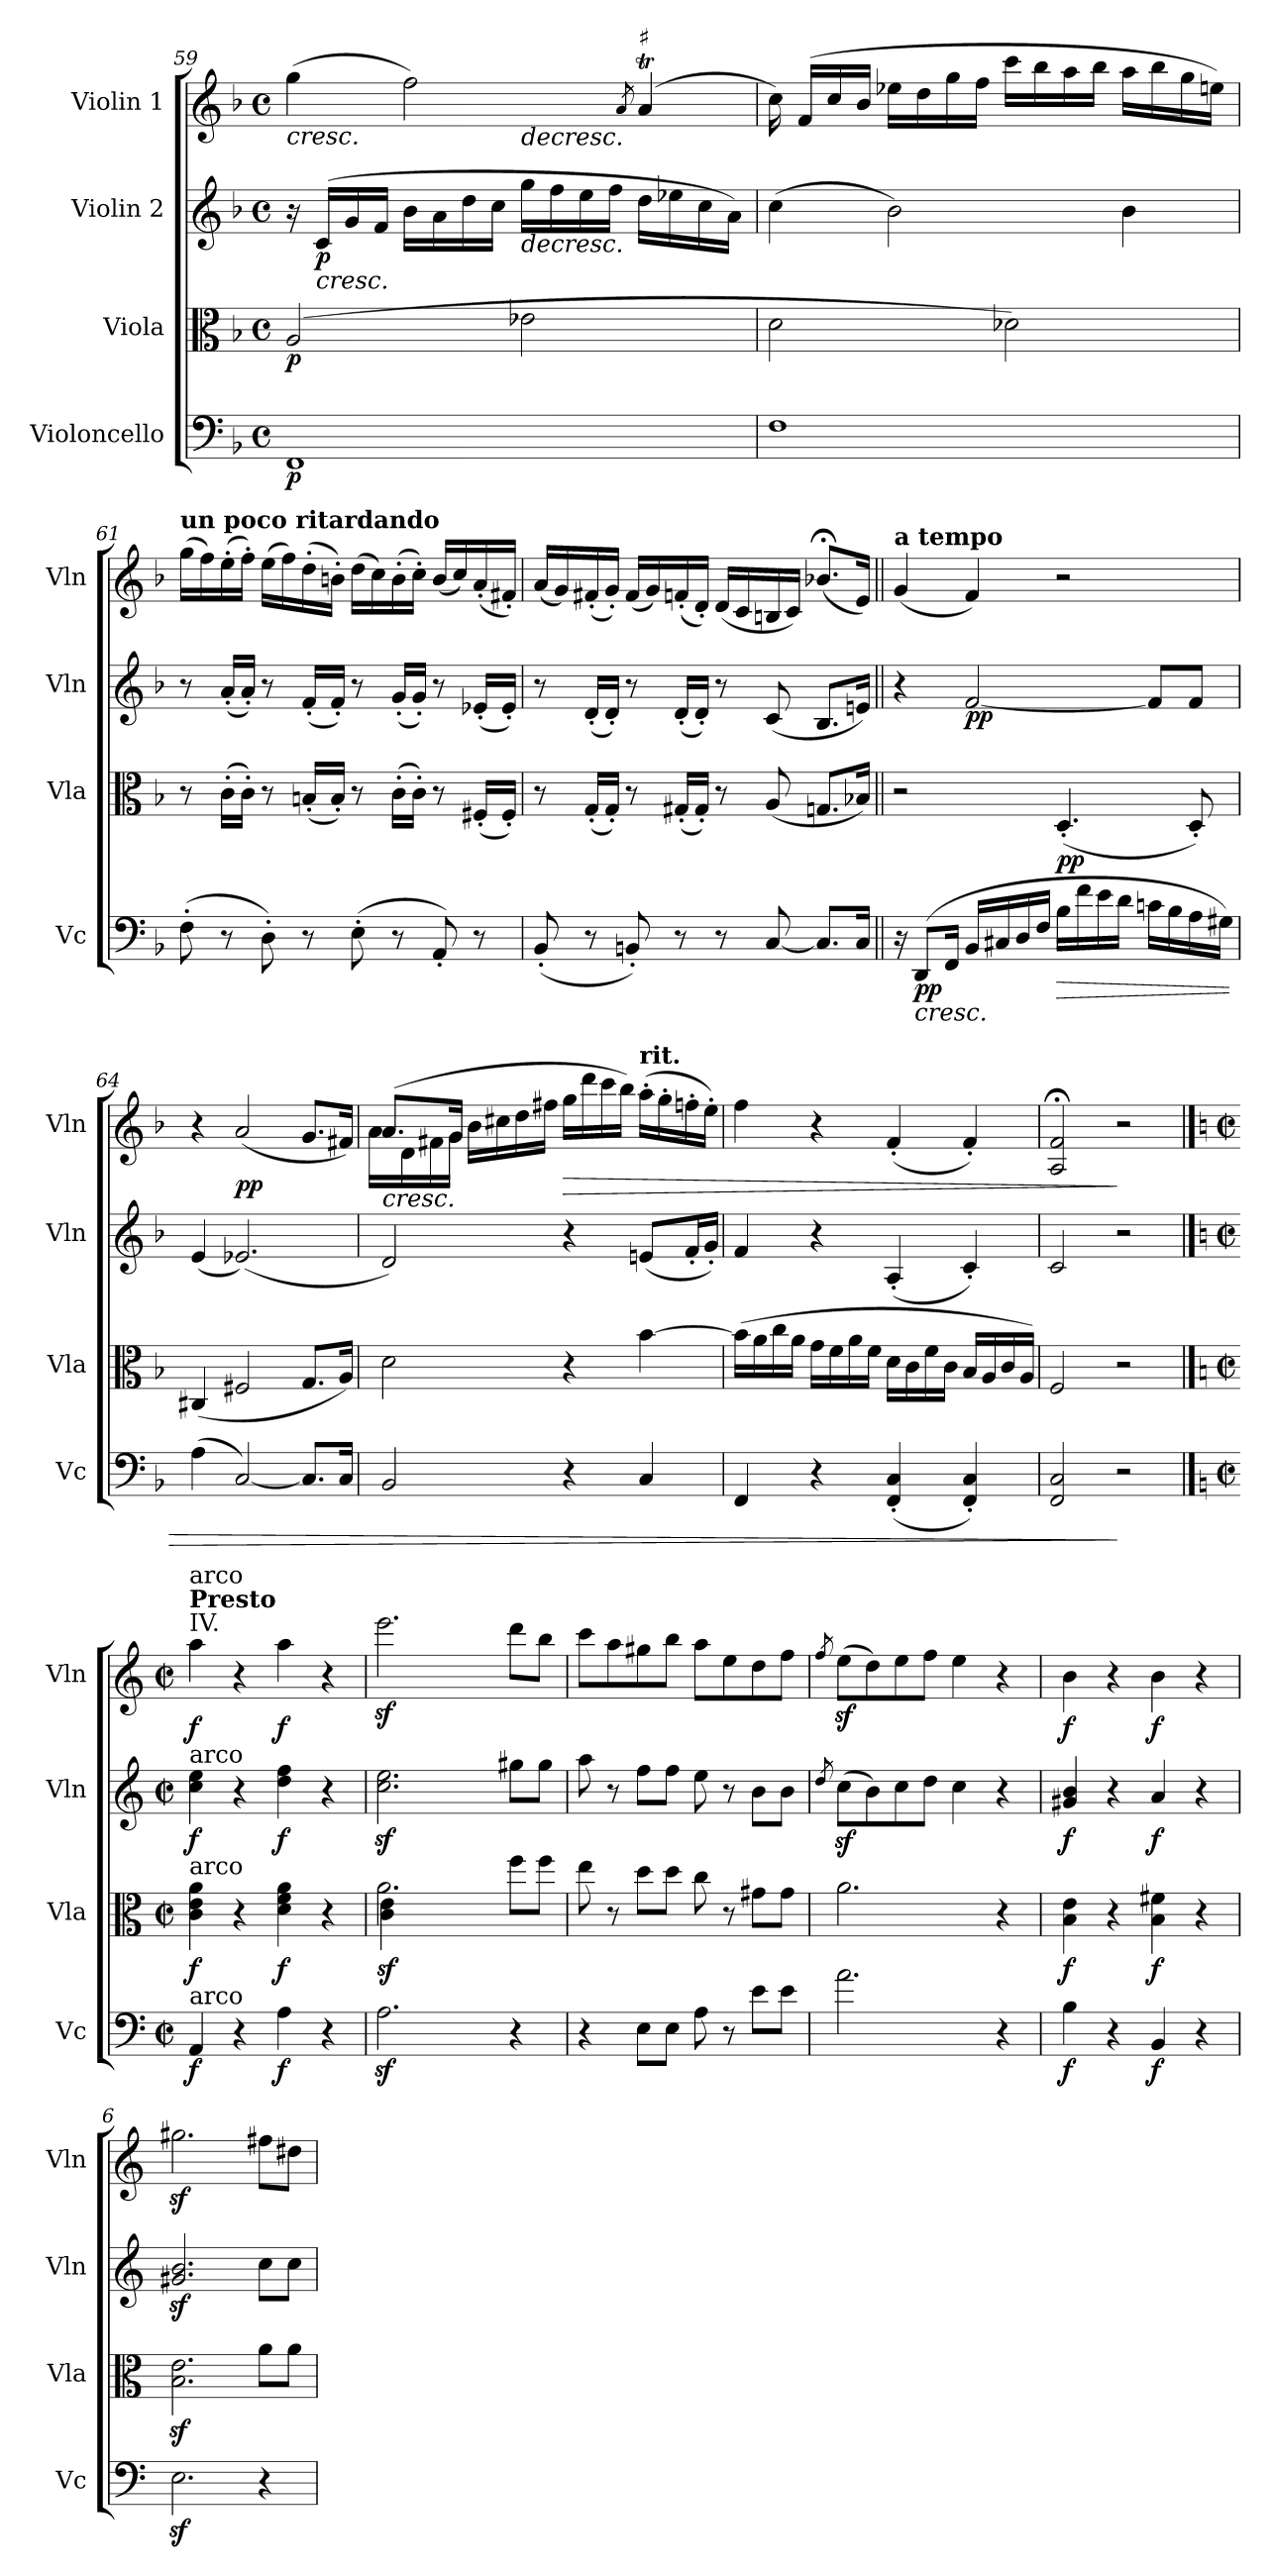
**kern	**dynam	**kern	**dynam	**kern	**dynam	**kern	**dynam
*part4	*part4	*part3	*part3	*part2	*part2	*part1	*part1
*staff4	*staff4	*staff3	*staff3	*staff2	*staff2	*staff1	*staff1
*I"Violoncello	*	*I"Viola	*	*I"Violin 2	*	*I"Violin 1	*
*I'Vc	*	*I'Vla	*	*I'Vln	*	*I'Vln	*
!!LO:LB:g=z
*clefF4	*	*clefC3	*	*clefG2	*	*clefG2	*
*k[b-]	*	*k[b-]	*	*k[b-]	*	*k[b-]	*
*M4/4	*	*M4/4	*	*M4/4	*	*M4/4	*
*met(c)	*	*met(c)	*	*met(c)	*	*met(c)	*
=59	=59	=59	=59	=59	=59	=59	=59
!	!LO:DY:b	!	!LO:DY:b	!	!	!	!LO:HP:b
*	*	*	*	*	*	*^	*
1FF	p	(2A/	p	16r	.	(4gg\	2ryy	<
!	!	!	!	!	!LO:HP:b	!	!	!
!	!	!	!	!	!LO:DY:n=1:b	!	!	!
.	.	.	.	(16c/LL	< p	.	.	.
.	.	.	.	16g/	.	.	.	.
.	.	.	.	16f/JJ	.	.	.	.
.	.	.	.	16b-\LL	.	2ff\)	.	.
.	.	.	.	16a\	.	.	.	.
.	.	.	.	16dd\	.	.	.	.
.	.	.	.	16cc\JJ	.	.	.	.
!	!	!	!	!	!LO:HP:b	!	!	!LO:HP:b
.	.	2e-X\	.	16gg\LL	>	.	2ryy	>
.	.	.	.	16ff\	.	.	.	.
.	.	.	.	16ee\	.	.	.	.
.	.	.	.	16ff\JJ	.	.	.	.
.	.	.	.	.	.	8qa/	.	.
!	!	!	!	!	!	!LO:TX:a:t=♯	!	!
.	.	.	.	16dd\LL	.	(>4at/	.	.
.	.	.	.	16ee-X\	.	.	.	.
.	.	.	.	16cc\	[	.	.	.
.	.	.	.	16a\JJ)	.	.	.	.
*	*	*	*	*	*	*v	*v	*
.	.	.	.	.	.	.	[
=60	=60	=60	=60	=60	=60	=60	=60
1F	.	2d\	.	(4cc\	.	16cc\)	.
.	.	.	.	.	.	(16f/LL	.
.	.	.	.	.	.	16cc/	.
.	.	.	.	.	.	16b-/JJ	.
.	.	.	.	2b-\)	.	16ee-X\LL	.
.	.	.	.	.	.	16dd\	.
.	.	.	.	.	.	16gg\	.
.	.	.	.	.	.	16ff\JJ	.
.	.	2d-X\)	.	.	.	16ccc\LL	.
.	.	.	.	.	.	16bb-\	.
.	.	.	.	.	.	16aa\	.
.	.	.	.	.	.	16bb-\JJ	.
.	.	.	.	4b-\	.	16aa\LL	.
.	.	.	.	.	.	16bb-\	.
.	.	.	.	.	.	16gg\	.
.	.	.	.	.	.	16een\JJ)	.
=61	=61	=61	=61	=61	=61	=61	=61
!	!	!	!	!	!	!LO:TX:a:B:t=un  poco ritardando	!
(8F'\	.	8r	.	8r	.	(16gg\LL	.
.	.	.	.	.	.	16ff\)	.
8r	.	(16c'\LL	.	(16a'/LL	.	(16ee'\	.
.	.	16c'\JJ)	.	16a'/JJ)	.	16ff'\JJ)	.
8D'\)	.	8r	.	8r	.	(16ee\LL	.
.	.	.	.	.	.	16ff\)	.
8r	.	(16Bn'/LL	.	(16f'/LL	.	(16dd'\	.
.	.	16B'/JJ)	.	16f'/JJ)	.	16bn'\JJ)	.
(8E'\	.	8r	.	8r	.	(16dd\LL	.
.	.	.	.	.	.	16cc\)	.
8r	.	(16c'\LL	.	(16g'/LL	.	(16b'\	.
.	.	16c'\JJ)	.	16g'/JJ)	.	16cc'\JJ)	.
8AA'/)	.	8r	.	8r	.	(16b/LL	.
.	.	.	.	.	.	16cc/)	.
8r	.	(16F#X'/LL	.	(16e-X'/LL	.	(16a'/	.
.	.	16F#'/JJ)	.	16e-'/JJ)	.	16f#X'/JJ)	.
!!LO:PB:g=z
=62	=62	=62	=62	=62	=62	=62	=62
(8BB-'/	.	8r	.	8r	.	(16a/LL	.
.	.	.	.	.	.	16g/)	.
8r	.	(16G'/LL	.	(16d'/LL	.	(16f#X'/	.
.	.	16G'/JJ)	.	16d'/JJ)	.	16g'/JJ)	.
8BBn'/)	.	8r	.	8r	.	(16f#/LL	.
.	.	.	.	.	.	16g/)	.
8r	.	(16G#X'/LL	.	(16d'/LL	.	(16fn'/	.
.	.	16G#'/JJ)	.	16d'/JJ)	.	16d'/JJ)	.
8r	.	8r	.	8r	.	(16d/LL	.
.	.	.	.	.	.	16c/	.
[8C/	.	(8A/	.	(8c/	.	16Bn/	.
.	.	.	.	.	.	16c/JJ)	.
8.C/L]	.	8.Gn/L	.	8.B-/L	.	(8.b-X;</L	.
16C/Jk	.	16B-X/Jk)	.	16en/Jk)	.	16e/Jk)	.
!!LO:LB:g=z
=63||	=63||	=63||	=63||	=63||	=63||	=63||	=63||
!	!	!	!	!	!	!LO:TX:a:B:t=a tempo	!
16r	.	2r	.	4r	.	(4g/	.
!	!LO:HP:b	!	!	!	!	!	!
!	!LO:DY:n=1:b	!	!	!	!	!	!
(8DD/L	< pp	.	.	.	.	.	.
16FF/Jk	.	.	.	.	.	.	.
!	!	!	!	!	!LO:DY:b	!	!
16BB-/LL	.	.	.	[2f/	pp	4f/)	.
16C#X/	.	.	.	.	.	.	.
16D/	.	.	.	.	.	.	.
16F/JJ	.	.	.	.	.	.	.
!	!LO:HP:b	!	!LO:DY:b	!	!	!	!
16B-\LL	>	(>4.D'>/	pp	.	.	2r	.
16f\	.	.	.	.	.	.	.
16e\	.	.	.	.	.	.	.
16d\JJ	.	.	.	.	.	.	.
16cn\LL	.	.	.	8f/L]	.	.	.
16B-\	.	.	.	.	.	.	.
16A\	.	8D'>/)	.	8f/J	.	.	.
16G#X\JJ)	.	.	.	.	.	.	.
.	[	.	.	.	.	.	.
=64	=64	=64	=64	=64	=64	=64	=64
(4A\	.	(4C#X/	.	(4e/	.	4r	.
!	!	!	!	!	!	!	!LO:DY:b
[2C/)	.	2F#X/	.	(2.e-X/)	.	(2a/	pp
8.C/L]	.	8.G/L	.	.	.	8.g/L	.
16C/Jk	.	16A/Jk)	.	.	.	16f#X/Jk)	.
=65	=65	=65	=65	=65	=65	=65	=65
!	!	!	!	!	!	!	!LO:HP:b
*	*	*	*	*	*	*^	*
2BB-/	.	2d\	.	2d/)	.	(8.a/L	16a\LL	<
.	.	.	.	.	.	.	16d\	.
.	.	.	.	.	.	.	16f#X\	.
.	.	.	.	.	.	16g/Jk	16g\JJ	.
.	.	.	.	.	.	16b-\LL	2.ryy	.
.	.	.	.	.	.	16cc#X\	.	.
.	.	.	.	.	.	16dd\	.	.
.	.	.	.	.	.	16ff#X\JJ	.	.
!	!	!	!	!	!	!	!	!LO:HP:n=1:b
4r	.	4r	.	4r	.	16gg\LL	.	] >
.	.	.	.	.	.	16ddd\	.	.
.	.	.	.	.	.	16ccc\	.	.
.	.	.	.	.	.	16bb-\JJ)	.	.
!	!	!	!	!	!	!LO:TX:a:B:t=rit.	!	!
4C/	.	[4b-\	.	(8en/L	.	(16aa'\LL	.	.
.	.	.	.	.	.	16gg'\	.	.
.	.	.	.	16f'/L	.	16ffn'\	.	[
.	.	.	.	16g'/JJ)	.	16ee'\JJ)	.	.
*	*	*	*	*	*	*v	*v	*
!!LO:LB:g=z
=66	=66	=66	=66	=66	=66	=66	=66
4FF/	.	(16b-\LL]	.	4f/	.	4ff\	.
.	.	16a\	.	.	.	.	.
.	.	16cc\	.	.	.	.	.
.	.	16a\JJ	.	.	.	.	.
4r	.	16g\LL	.	4r	.	4r	.
.	.	16f\	.	.	.	.	.
.	.	16a\	.	.	.	.	.
.	.	16f\JJ	.	.	.	.	.
(4FF/' 4C/'	.	16d\LL	.	(4A'/	.	(4f'/	.
.	.	16c\	.	.	.	.	.
.	.	16f\	.	.	.	.	.
.	.	16c\JJ	.	.	.	.	.
4FF/' 4C/')	.	16B-/LL	.	4c'/)	.	4f'/)	.
.	.	16A/	.	.	.	.	.
.	.	16c/	.	.	.	.	.
.	.	16A/JJ)	.	.	.	.	.
=67	=67	=67	=67	=67	=67	=67	=67
2FF/ 2C/	.	2F/	.	2c/	.	2A/;< 2f/;<	.
2r	]	2r	.	2r	]	2r	]
!!LO:PB:g=z
==1	==1	==1	==1	==1	==1	==1	==1
*k[]	*	*k[]	*	*k[]	*	*k[]	*
*M2/2	*	*M2/2	*	*M2/2	*	*M2/2	*
*met(c|)	*	*met(c|)	*	*met(c|)	*	*met(c|)	*
*	*	*	*	*	*	*MM320	*
!	!	!	!	!	!	!LO:TX:a:t=IV.	!
!	!	!	!	!	!	!LO:TX:a:B:t=Presto	!
!	!	!	!	!	!	!LO:TX:a:t=arco	!
!	!	!	!	!LO:TX:a:t=arco	!	!	!
!	!	!LO:TX:a:t=arco	!	!	!	!	!
!LO:TX:a:t=arco	!	!	!	!	!	!	!
!	!LO:DY:b	!	!LO:DY:b	!	!LO:DY:b	!	!LO:DY:b
4AA/	f	4c\ 4e\ 4a\	f	4cc\ 4ee\	f	4aa\	f
4r	.	4r	.	4r	.	4r	.
!	!LO:DY:b	!	!LO:DY:b	!	!LO:DY:b	!	!LO:DY:b
4A\	f	4d\ 4f\ 4a\	f	4dd\ 4ff\	f	4aa\	f
4r	.	4r	.	4r	.	4r	.
=2	=2	=2	=2	=2	=2	=2	=2
*	*	*^	*	*	*	*	*
!	!	!	!	!LO:DY:b	!	!	!	!
2.Az<\	.	2.a\	4c\ 4e\	sf	2.cc\z< 2.ee\z<	.	2.eeez<\	.
.	.	.	4ryy	.	.	.	.	.
.	.	.	2ryy	.	.	.	.	.
4r	.	8ff\L	.	.	8gg#X\L	.	8ddd\L	.
.	.	8ff\J	.	.	8gg#\J	.	8bb\J	.
*	*	*v	*v	*	*	*	*	*
=3	=3	=3	=3	=3	=3	=3	=3
4r	.	8ee\	.	8aa\	.	8ccc\L	.
.	.	8r	.	8r	.	8aa\	.
8E\L	.	8dd\L	.	8ff\L	.	8gg#X\	.
8E\J	.	8dd\J	.	8ff\J	.	8bb\J	.
8A\	.	8cc\	.	8ee\	.	8aa\L	.
8r	.	8r	.	8r	.	8ee\	.
8e\L	.	8g#X\L	.	8b\L	.	8dd\	.
8e\J	.	8g#\J	.	8b\J	.	8ff\J	.
=4	=4	=4	=4	=4	=4	=4	=4
.	.	.	.	8qdd/	.	8qff/	.
2.a\	.	2.a\	.	(8ccz<\L	.	(8eez<\L	.
.	.	.	.	8b\)	.	8dd\)	.
.	.	.	.	8cc\	.	8ee\	.
.	.	.	.	8dd\J	.	8ff\J	.
.	.	.	.	4cc\	.	4ee\	.
4r	.	4r	.	4r	.	4r	.
=5	=5	=5	=5	=5	=5	=5	=5
!	!LO:DY:b	!	!LO:DY:b	!	!LO:DY:b	!	!LO:DY:b
4B\	f	4B\ 4e\	f	4g#X/ 4b/	f	4b\	f
4r	.	4r	.	4r	.	4r	.
!	!LO:DY:b	!	!LO:DY:b	!	!LO:DY:b	!	!LO:DY:b
4BB/	f	4B\ 4f#X\	f	4a/	f	4b\	f
4r	.	4r	.	4r	.	4r	.
=6	=6	=6	=6	=6	=6	=6	=6
2.Ez<\	.	2.B\z< 2.e\z<	.	2.g#X/z< 2.b/z<	.	2.gg#Xz<\	.
4r	.	8a\L	.	8cc\L	.	8ff#X\L	.
.	.	8a\J	.	8cc\J	.	8dd#X\J	.
=	=	=	=	=	=	=	=
*-	*-	*-	*-	*-	*-	*-	*-
